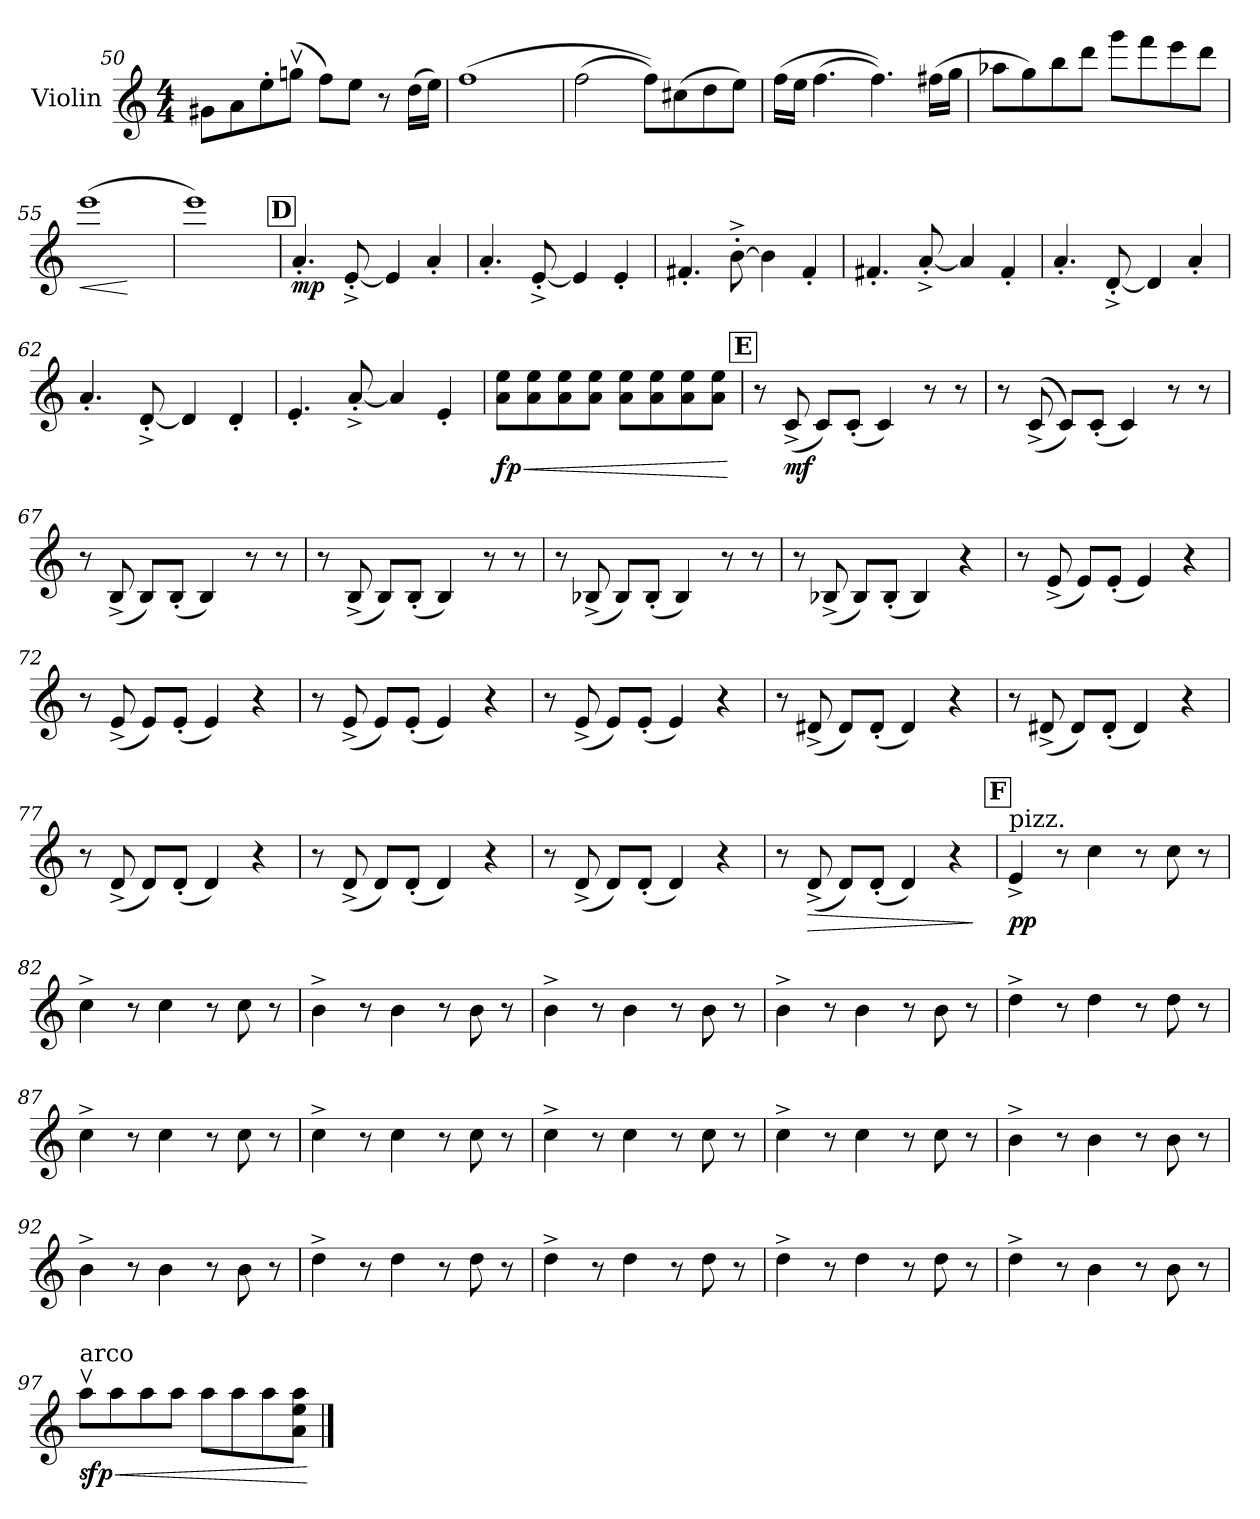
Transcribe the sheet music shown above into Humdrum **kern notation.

**kern	**dynam
*part1	*part1
*staff1	*staff1
*I"Violin	*
*I'Vln.	*
*clefG2	*
*k[]	*
*M4/4	*
=50	=50
8g#X\L	.
8a\	.
8ee'\	.
(8ggnv\J	.
8ff\L)	.
8ee\J	.
8r	.
(16dd\LL	.
16ee\JJ)	.
=51	=51
(1ff	.
=52	=52
(2ff\	.
8ff\L))	.
(8cc#X\	.
8dd\	.
8ee\J)	.
=53	=53
(16ff\LL	.
16ee\JJ	.
(4.ff\	.
4.ff\))	.
(16ff#X\LL	.
16gg\JJ	.
!!LO:PB:g=z
=54	=54
8aa-X\L	.
8gg\)	.
8bb\	.
8ddd\J	.
8ggg\L	.
8fff\	.
8eee\	.
8ddd\J	.
=55	=55
!	!LO:HP:b
(1eee	<
.	[
=56	=56
1eee)	.
!!LO:REH:place=s1:a:B:fs=14:t=D
=57	=57
!	!LO:DY:b
4.a'/	mp
[8e^'/	.
4e/]	.
4a'/	.
=58	=58
4.a'/	.
[8e^'/	.
4e/]	.
4e'/	.
=59	=59
4.f#X'/	.
[8b^'\	.
4b\]	.
4f#'/	.
=60	=60
4.f#X'/	.
[8a^'/	.
4a/]	.
4f#'/	.
=61	=61
4.a'/	.
[8d^'/	.
4d/]	.
4a'/	.
!!LO:LB:g=z
=62	=62
4.a'/	.
[8d^'/	.
4d/]	.
4d'/	.
=63	=63
4.e'/	.
[8a^'/	.
4a/]	.
4e'/	.
=64	=64
!	!LO:HP:b
!	!LO:DY:n=1:b
8a\ 8ee\L	< fp
8a\ 8ee\	.
8a\ 8ee\	.
8a\ 8ee\J	.
8a\ 8ee\L	.
8a\ 8ee\	.
8a\ 8ee\	.
8a\ 8ee\J	.
.	[
!!LO:REH:place=s1:a:B:fs=14:t=E
=65	=65
8r	.
!	!LO:DY:b
(8c^/	mf
8c/L)	.
(8c'/J	.
4c/)	.
8r	.
8r	.
=66	=66
8r	.
((8c^/	.
8c/L))	.
(8c'/J	.
4c/)	.
8r	.
8r	.
=67	=67
8r	.
(8B^/	.
8B/L)	.
(8B'/J	.
4B/)	.
8r	.
8r	.
!!LO:LB:g=z
=68	=68
8r	.
(8B^/	.
8B/L)	.
(8B'/J	.
4B/)	.
8r	.
8r	.
=69	=69
8r	.
(8B-X^/	.
8B-/L)	.
(8B-'/J	.
4B-/)	.
8r	.
8r	.
=70	=70
8r	.
(8B-X^/	.
8B-/L)	.
(8B-'/J	.
4B-/)	.
4r	.
=71	=71
8r	.
(8e^/	.
8e/L)	.
(8e'/J	.
4e/)	.
4r	.
=72	=72
8r	.
(8e^/	.
8e/L)	.
(8e'/J	.
4e/)	.
4r	.
=73	=73
8r	.
(8e^/	.
8e/L)	.
(8e'/J	.
4e/)	.
4r	.
!!LO:LB:g=z
=74	=74
8r	.
(8e^/	.
8e/L)	.
(8e'/J	.
4e/)	.
4r	.
=75	=75
8r	.
(8d#X^/	.
8d#/L)	.
(8d#'/J	.
4d#/)	.
4r	.
=76	=76
8r	.
(8d#X^/	.
8d#/L)	.
(8d#'/J	.
4d#/)	.
4r	.
=77	=77
8r	.
(8d^/	.
8d/L)	.
(8d'/J	.
4d/)	.
4r	.
=78	=78
8r	.
(8d^/	.
8d/L)	.
(8d'/J	.
4d/)	.
4r	.
=79	=79
8r	.
(8d^/	.
8d/L)	.
(8d'/J	.
4d/)	.
4r	.
!!LO:LB:g=z
=80	=80
8r	.
!	!LO:HP:b
(8d^/	>
8d/L)	.
(8d'/J	.
4d/)	.
4r	.
.	]
!!LO:REH:place=s1:a:B:fs=14:t=F
=81	=81
!LO:TX:a:t=pizz.	!
!	!LO:DY:b
4e^/	pp
8r	.
4cc\	.
8r	.
8cc\	.
8r	.
=82	=82
4cc^\	.
8r	.
4cc\	.
8r	.
8cc\	.
8r	.
=83	=83
4b^\	.
8r	.
4b\	.
8r	.
8b\	.
8r	.
=84	=84
4b^\	.
8r	.
4b\	.
8r	.
8b\	.
8r	.
=85	=85
4b^\	.
8r	.
4b\	.
8r	.
8b\	.
8r	.
=86	=86
4dd^\	.
8r	.
4dd\	.
8r	.
8dd\	.
8r	.
!!LO:LB:g=z
=87	=87
4cc^\	.
8r	.
4cc\	.
8r	.
8cc\	.
8r	.
=88	=88
4cc^\	.
8r	.
4cc\	.
8r	.
8cc\	.
8r	.
=89	=89
4cc^\	.
8r	.
4cc\	.
8r	.
8cc\	.
8r	.
=90	=90
4cc^\	.
8r	.
4cc\	.
8r	.
8cc\	.
8r	.
=91	=91
4b^\	.
8r	.
4b\	.
8r	.
8b\	.
8r	.
=92	=92
4b^\	.
8r	.
4b\	.
8r	.
8b\	.
8r	.
=93	=93
4dd^\	.
8r	.
4dd\	.
8r	.
8dd\	.
8r	.
!!LO:LB:g=z
=94	=94
4dd^\	.
8r	.
4dd\	.
8r	.
8dd\	.
8r	.
=95	=95
4dd^\	.
8r	.
4dd\	.
8r	.
8dd\	.
8r	.
=96	=96
4dd^\	.
8r	.
4b\	.
8r	.
8b\	.
8r	.
=97	=97
!LO:TX:a:t=arco	!
!	!LO:HP:b
!	!LO:DY:n=1:b
8aav\L	< sfp
8aa\	.
8aa\	.
8aa\J	.
8aa\L	.
8aa\	.
8aa\	.
8a\ 8ee\ 8aa\J	.
.	[
==	==
*-	*-
